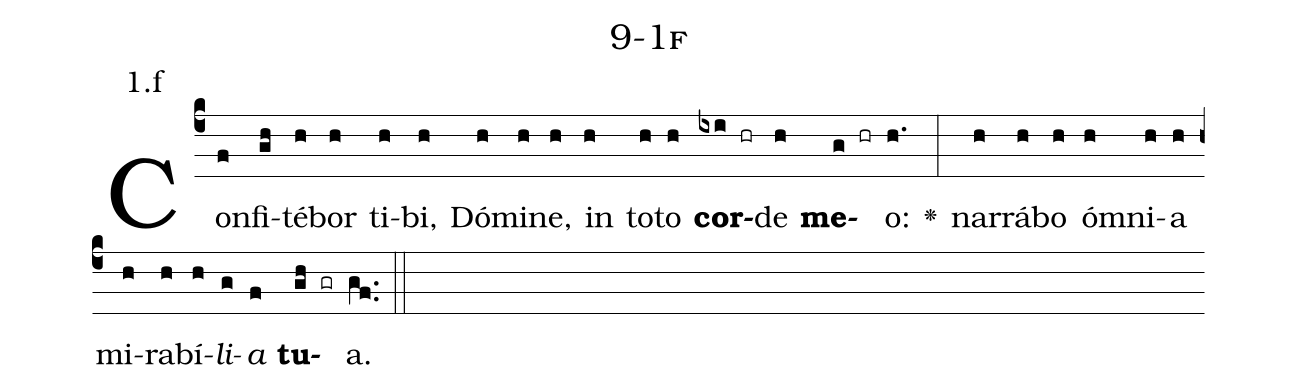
name: 9-1f;
annotation: 1.f;
%%
(c4)Con(f)fi(gh)té(h)bor(h) ti(h)bi,(h) Dó(h)mi(h)ne,(h) in(h) to(h)to(h) <b>cor</b>(ixi hr)de(h) <b>me</b>(g hr)o:(h.) <v>\greheightstar</v>(:) nar(h)rá(h)bo(h) óm(h)ni(h)a(h) mi(h)ra(h)bí(h)<i>li</i>(g)<i>a</i>(f) <b>tu</b>(gh gr)a.(gf..) (::)


%E(h) u(h) o(g) u(f) a(gh) e.(gf..) (::)
